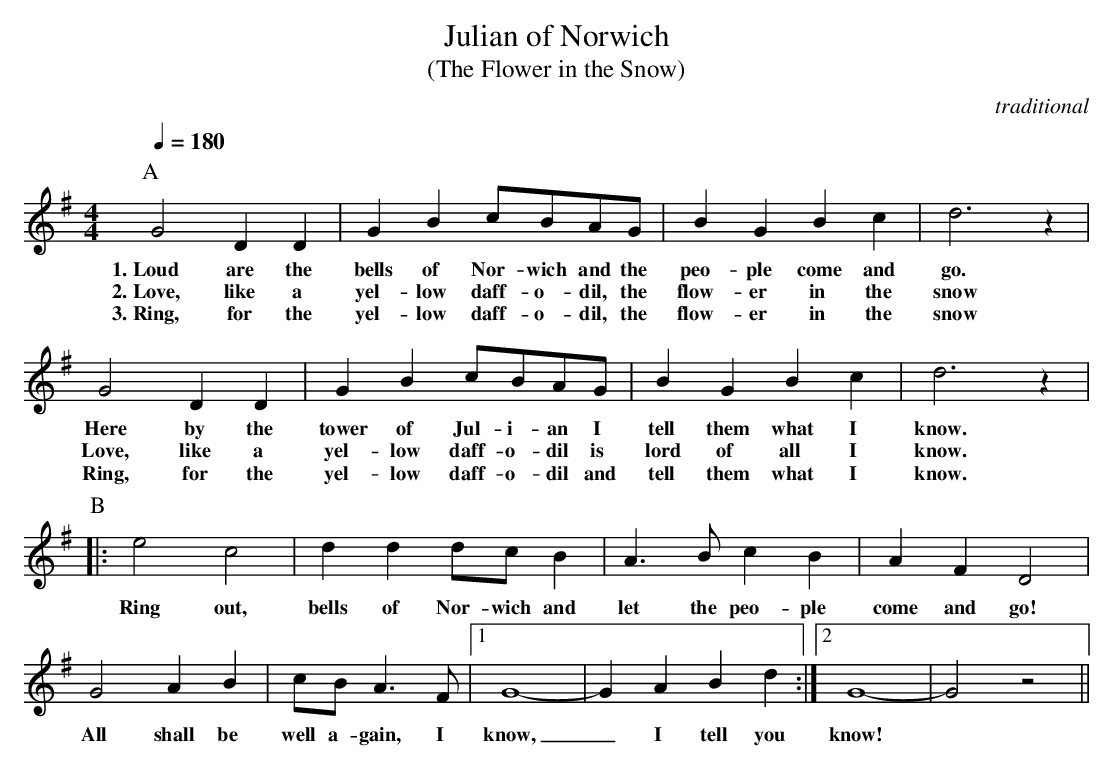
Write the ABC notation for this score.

X:1
T:Julian of Norwich
T:(The Flower in the Snow)
C:traditional
M:4/4
L:1/4
Q:1/4=180
K:G major
V:1 clef=treble
P:A
G2 DD | GB c/B/A/G/ | BGBc | d3 z |
w:1.~Loud are the | bells of Nor-wich and the | peo- ple come and | go. |
w:2.~Love, like a | yel-low daff-o-dil, the | flow-er in the | snow |
w:3.~Ring, for the | yel-low daff-o-dil, the | flow-er in the | snow |
G2 DD | GB c/B/A/G/ | BGBc | d3 z |
w:Here by the | tower of Jul- i- an I | tell them what I | know. |
w:Love, like a | yel-low daff-o-dil is | lord of all I | know. |
w:Ring, for the | yel-low daff-o-dil and | tell them what I | know. |
P:B
|: e2 c2 | dd d/c/B | A>B cB | AF D2 |
w:Ring out, | bells of Nor-wich and | let the peo-ple | come and go! |
G2 AB | c/B/ A>F |1 G4- | GA Bd :|2 G4- | G2 z2 ||
w: All shall be | well a-gain, I | know, _ I tell you | know! ||
